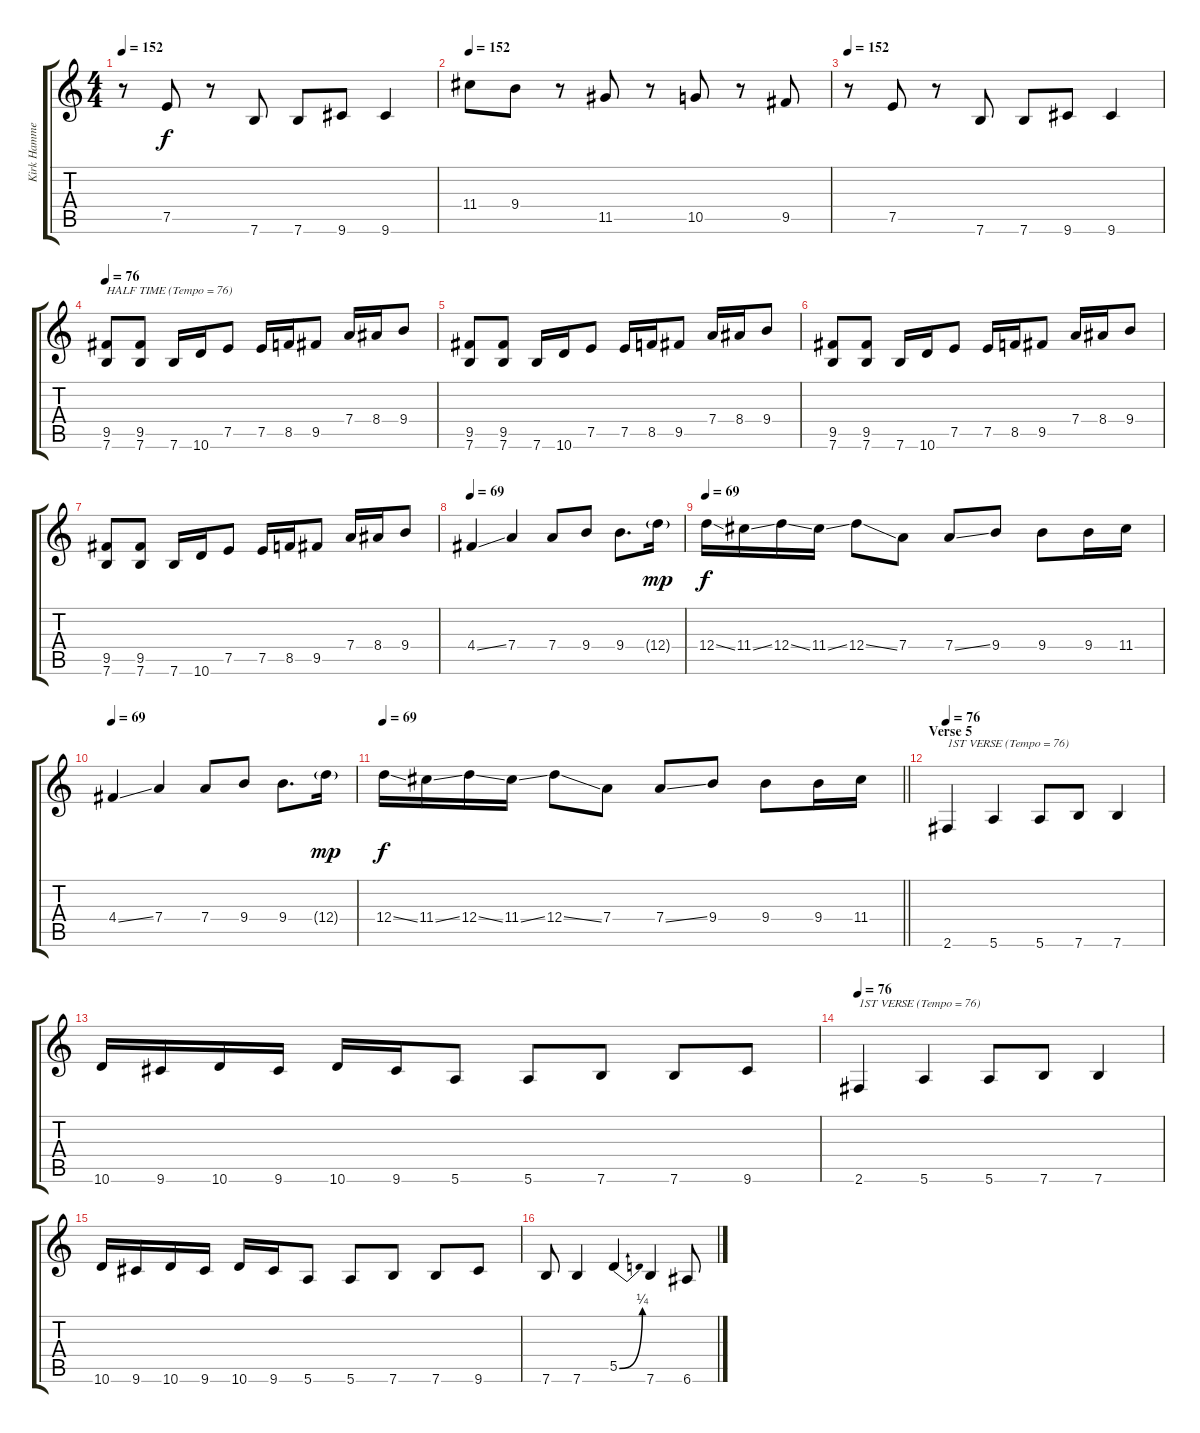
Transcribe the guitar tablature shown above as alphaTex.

\track ("Kirk Hammett" "Kirk Hamme") {instrument distortionguitar}
\staff {score tabs}
\tuning (E4 B3 G3 D3 A2 E2) {hide}
\ts (4 4)
\tempo 152
\clef g2
\ks c
r.8{dy f} 7.5.8 r.8 7.6.8 7.6.8 9.6.8 9.6.4 |
\tempo 152
11.4.8 9.4.8 r.8 11.5.8 r.8 10.5.8 r.8 9.5.8 |
\tempo 152
r.8 7.5.8 r.8 7.6.8 7.6.8 9.6.8 9.6.4 |
\tempo 76
(9.5 7.6).8{txt "HALF TIME (Tempo = 76)"} (9.5 7.6).8 7.6.16 10.6.16 7.5.8 7.5.16 8.5.16 9.5.8 7.4.16 8.4.16 9.4.8 |
(9.5 7.6).8 (9.5 7.6).8 7.6.16 10.6.16 7.5.8 7.5.16 8.5.16 9.5.8 7.4.16 8.4.16 9.4.8 |
(9.5 7.6).8 (9.5 7.6).8 7.6.16 10.6.16 7.5.8 7.5.16 8.5.16 9.5.8 7.4.16 8.4.16 9.4.8 |
(9.5 7.6).8 (9.5 7.6).8 7.6.16 10.6.16 7.5.8 7.5.16 8.5.16 9.5.8 7.4.16 8.4.16 9.4.8 |
\tempo 69
4.4{ss}.4 7.4.4 7.4.8 9.4.8 9.4.8{d} 12.4{g}.16{dy mp} |
\tempo 69
12.4{ss}.16{dy f} 11.4{ss}.16 12.4{ss}.16 11.4{ss}.16 12.4{ss}.8 7.4.8 7.4{ss}.8 9.4.8 9.4.8 9.4.16 11.4.16 |
\tempo 69
4.4{ss}.4 7.4.4 7.4.8 9.4.8 9.4.8{d} 12.4{g}.16{dy mp} |
\tempo 69
\barLineRight lightlight
12.4{ss}.16{dy f} 11.4{ss}.16 12.4{ss}.16 11.4{ss}.16 12.4{ss}.8 7.4.8 7.4{ss}.8 9.4.8 9.4.8 9.4.16 11.4.16 |
\section ("" "Verse 5")
\tempo 76
2.6.4{txt "1ST VERSE (Tempo = 76)"} 5.6.4 5.6.8 7.6.8 7.6.4 |
10.6.16 9.6.16 10.6.16 9.6.16 10.6.16 9.6.16 5.6.8 5.6.8 7.6.8 7.6.8 9.6.8 |
\tempo 76
2.6.4{txt "1ST VERSE (Tempo = 76)"} 5.6.4 5.6.8 7.6.8 7.6.4 |
10.6.16 9.6.16 10.6.16 9.6.16 10.6.16 9.6.16 5.6.8 5.6.8 7.6.8 7.6.8 9.6.8 |
7.6.8 7.6.4 5.5{be (bend 0 0 60 1)}.4 7.6.4 6.6.8
